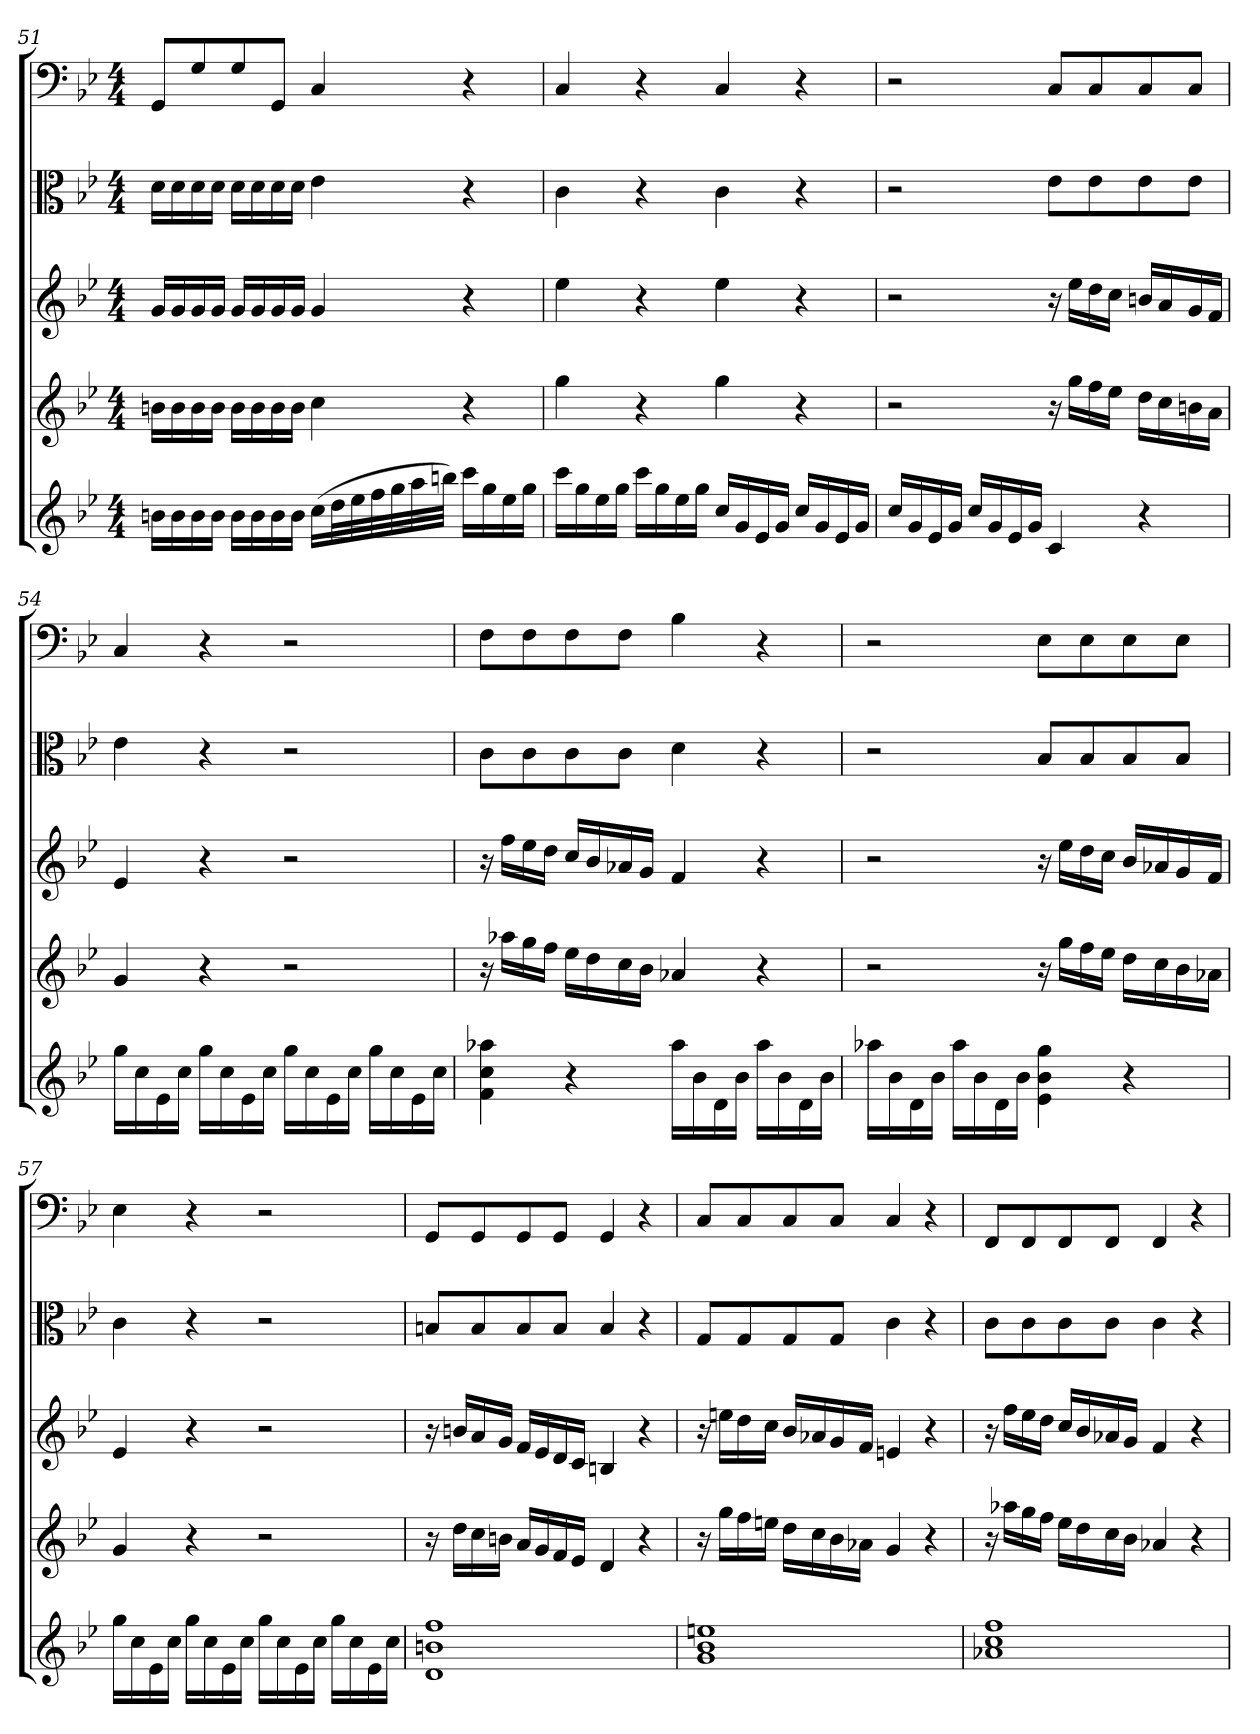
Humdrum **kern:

**kern	**kern	**kern	**kern	**kern
*part5	*part4	*part3	*part2	*part1
*staff5	*staff4	*staff3	*staff2	*staff1
*clefG2	*clefG2	*clefG2	*clefC3	*clefF4
*k[b-e-]	*k[b-e-]	*k[b-e-]	*k[b-e-]	*k[b-e-]
*B-:	*B-:	*B-:	*B-:	*B-:
*M4/4	*M4/4	*M4/4	*M4/4	*M4/4
=51	=51	=51	=51	=51
16bn\LL	16bn\LL	16g/LL	16d\LL	8GG/L
16b\	16b\	16g/	16d\	.
16b\	16b\	16g/	16d\	8G/
16b\JJ	16b\JJ	16g/JJ	16d\JJ	.
16b\LL	16b\LL	16g/LL	16d\LL	8G/
16b\	16b\	16g/	16d\	.
16b\	16b\	16g/	16d\	8GG/J
16b\JJ	16b\JJ	16g/JJ	16d\JJ	.
(16cc\LL	4cc\	4g/	4e-\	4C/
32dd\L	.	.	.	.
32ee-\	.	.	.	.
32ff\	.	.	.	.
32gg\	.	.	.	.
32aa\	.	.	.	.
32bbn\JJJ)	.	.	.	.
16ccc\LL	4r	4r	4r	4r
16gg\	.	.	.	.
16ee-\	.	.	.	.
16gg\JJ	.	.	.	.
=52	=52	=52	=52	=52
16ccc\LL	4gg\	4ee-\	4c\	4C/
16gg\	.	.	.	.
16ee-\	.	.	.	.
16gg\JJ	.	.	.	.
16ccc\LL	4r	4r	4r	4r
16gg\	.	.	.	.
16ee-\	.	.	.	.
16gg\JJ	.	.	.	.
16cc/LL	4gg\	4ee-\	4c\	4C/
16g/	.	.	.	.
16e-/	.	.	.	.
16g/JJ	.	.	.	.
16cc/LL	4r	4r	4r	4r
16g/	.	.	.	.
16e-/	.	.	.	.
16g/JJ	.	.	.	.
=53	=53	=53	=53	=53
16cc/LL	2r	2r	2r	2r
16g/	.	.	.	.
16e-/	.	.	.	.
16g/JJ	.	.	.	.
16cc/LL	.	.	.	.
16g/	.	.	.	.
16e-/	.	.	.	.
16g/JJ	.	.	.	.
4c/	16r	16r	8e-\L	8C/L
.	16gg\LL	16ee-\LL	.	.
.	16ff\	16dd\	8e-\	8C/
.	16ee-\JJ	16cc\JJ	.	.
4r	16dd\LL	16bn/LL	8e-\	8C/
.	16cc\	16a/	.	.
.	16bn\	16g/	8e-\J	8C/J
.	16a\JJ	16f/JJ	.	.
=54	=54	=54	=54	=54
16gg\LL	4g/	4e-/	4e-\	4C/
16cc\	.	.	.	.
16e-\	.	.	.	.
16cc\JJ	.	.	.	.
16gg\LL	4r	4r	4r	4r
16cc\	.	.	.	.
16e-\	.	.	.	.
16cc\JJ	.	.	.	.
16gg\LL	2r	2r	2r	2r
16cc\	.	.	.	.
16e-\	.	.	.	.
16cc\JJ	.	.	.	.
16gg\LL	.	.	.	.
16cc\	.	.	.	.
16e-\	.	.	.	.
16cc\JJ	.	.	.	.
=55	=55	=55	=55	=55
4f\ 4cc\ 4aa-X\	16r	16r	8c\L	8F\L
.	16aa-X\LL	16ff\LL	.	.
.	16gg\	16ee-\	8c\	8F\
.	16ff\JJ	16dd\JJ	.	.
4r	16ee-\LL	16cc/LL	8c\	8F\
.	16dd\	16b-/	.	.
.	16cc\	16a-X/	8c\J	8F\J
.	16b-\JJ	16g/JJ	.	.
16aa-\LL	4a-X/	4f/	4d\	4B-\
16b-\	.	.	.	.
16d\	.	.	.	.
16b-\JJ	.	.	.	.
16aa-\LL	4r	4r	4r	4r
16b-\	.	.	.	.
16d\	.	.	.	.
16b-\JJ	.	.	.	.
=56	=56	=56	=56	=56
16aa-X\LL	2r	2r	2r	2r
16b-\	.	.	.	.
16d\	.	.	.	.
16b-\JJ	.	.	.	.
16aa-\LL	.	.	.	.
16b-\	.	.	.	.
16d\	.	.	.	.
16b-\JJ	.	.	.	.
4e-\ 4b-\ 4gg\	16r	16r	8B-/L	8E-\L
.	16gg\LL	16ee-\LL	.	.
.	16ff\	16dd\	8B-/	8E-\
.	16ee-\JJ	16cc\JJ	.	.
4r	16dd\LL	16b-/LL	8B-/	8E-\
.	16cc\	16a-X/	.	.
.	16b-\	16g/	8B-/J	8E-\J
.	16a-X\JJ	16f/JJ	.	.
=57	=57	=57	=57	=57
16gg\LL	4g/	4e-/	4c\	4E-\
16cc\	.	.	.	.
16e-\	.	.	.	.
16cc\JJ	.	.	.	.
16gg\LL	4r	4r	4r	4r
16cc\	.	.	.	.
16e-\	.	.	.	.
16cc\JJ	.	.	.	.
16gg\LL	2r	2r	2r	2r
16cc\	.	.	.	.
16e-\	.	.	.	.
16cc\JJ	.	.	.	.
16gg\LL	.	.	.	.
16cc\	.	.	.	.
16e-\	.	.	.	.
16cc\JJ	.	.	.	.
=58	=58	=58	=58	=58
1d\ 1bn\ 1ff\	16r	16r	8Bn/L	8GG/L
.	16dd\LL	16bn/LL	.	.
.	16cc\	16a/	8B/	8GG/
.	16bn\JJ	16g/JJ	.	.
.	16a/LL	16f/LL	8B/	8GG/
.	16g/	16e-/	.	.
.	16f/	16d/	8B/J	8GG/J
.	16e-/JJ	16c/JJ	.	.
.	4d/	4Bn/	4B/	4GG/
.	4r	4r	4r	4r
=59	=59	=59	=59	=59
1g\ 1b-\ 1een\	16r	16r	8G/L	8C/L
.	16gg\LL	16een\LL	.	.
.	16ff\	16dd\	8G/	8C/
.	16een\JJ	16cc\JJ	.	.
.	16dd\LL	16b-/LL	8G/	8C/
.	16cc\	16a-X/	.	.
.	16b-\	16g/	8G/J	8C/J
.	16a-X\JJ	16f/JJ	.	.
.	4g/	4en/	4c\	4C/
.	4r	4r	4r	4r
=60	=60	=60	=60	=60
1a-X\ 1cc\ 1ff\	16r	16r	8c\L	8FF/L
.	16aa-X\LL	16ff\LL	.	.
.	16gg\	16ee-\	8c\	8FF/
.	16ff\JJ	16dd\JJ	.	.
.	16ee-\LL	16cc/LL	8c\	8FF/
.	16dd\	16b-/	.	.
.	16cc\	16a-X/	8c\J	8FF/J
.	16b-\JJ	16g/JJ	.	.
.	4a-X/	4f/	4c\	4FF/
.	4r	4r	4r	4r
=	=	=	=	=
*-	*-	*-	*-	*-
